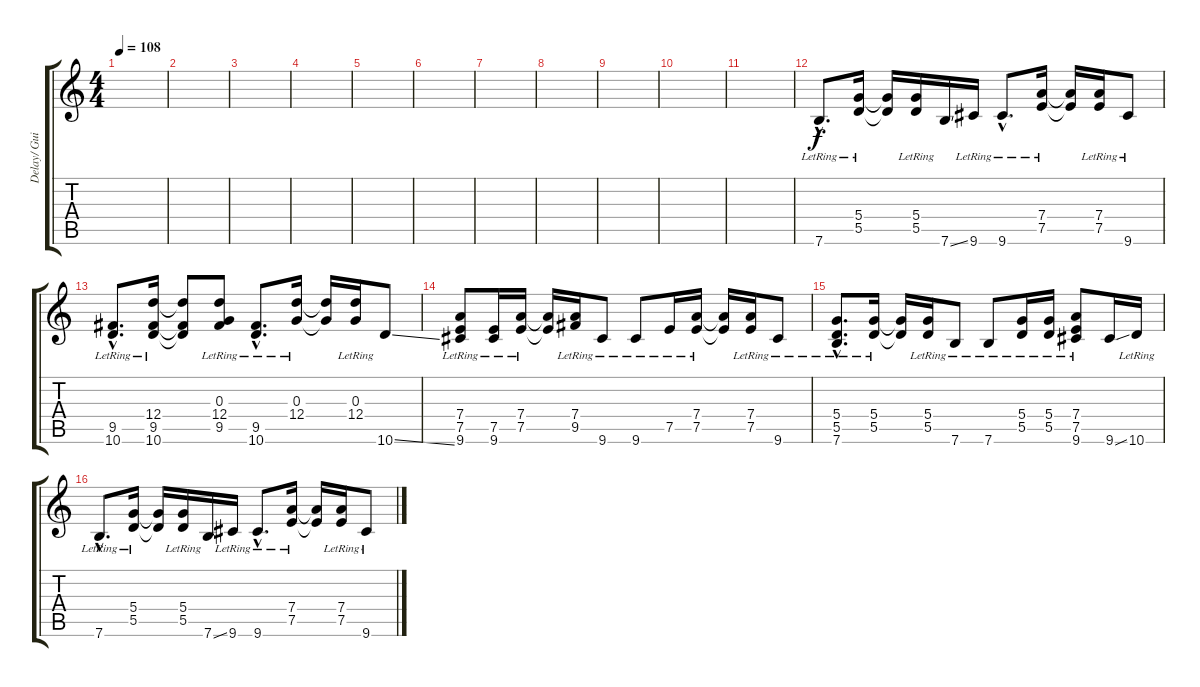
\track ("Delay/ Guitar 2" "Delay/ Gui") {instrument electricguitarjazz}
\staff {score tabs}
\tuning (E4 B3 G3 D3 A2 E2) {hide}
\ts (4 4)
\tempo 108
\clef g2
\ks c
|
|
|
|
|
|
|
|
|
|
|
7.6{hac lr}.8{d dy f volume 13 instrument electricguitarclean} (5.4{lr} 5.5{lr}).16 (5.4{t} 5.5{t}).16 (5.4{lr} 5.5{lr}).16 7.6{ss}.16 9.6{lr}.16 9.6{hac lr}.8{d} (7.4{lr} 7.5{lr}).16 (7.4{t} 7.5{t}).16 (7.4{lr} 7.5{lr}).16 9.6{lr}.8 |
(9.5{hac lr} 10.6{hac lr}).8{d} (12.4{lr} 9.5{lr} 10.6{lr}).16 (12.4{t} 9.5{t} 10.6{t}).8 (0.3{lr} 12.4{lr} 9.5{lr}).8 (9.5{hac lr} 10.6{hac lr}).8{d} (0.3{lr} 12.4{lr}).16 (0.3{t} 12.4{t}).16 (0.3{lr} 12.4{lr}).16 10.6{ss}.8 |
(7.4{lr} 7.5{lr} 9.6{lr}).8 (7.5{lr} 9.6{lr}).16 (7.4{lr} 7.5{lr}).16 (7.4{t} 7.5{t}).16 (7.4{lr} 9.5{lr}).16 9.6{lr}.8 9.6{lr}.8 7.5{lr}.16 (7.4{lr} 7.5{lr}).16 (7.4{t} 7.5{t}).16 (7.4{lr} 7.5{lr}).16 9.6{lr}.8 |
(5.4{hac lr} 5.5{hac lr} 7.6{hac lr}).8{d} (5.4{lr} 5.5{lr}).16 (5.4{t} 5.5{t}).16 (5.4{lr} 5.5{lr}).16 7.6{lr}.8 7.6{lr}.8 (5.4{lr} 5.5{lr}).16 (5.4{lr} 5.5{lr}).16 (7.4{lr} 7.5{lr} 9.6{lr}).8 9.6{ss}.16 10.6{lr}.16 |
7.6{hac lr}.8{d volume 13 instrument electricguitarclean} (5.4{lr} 5.5{lr}).16 (5.4{t} 5.5{t}).16 (5.4{lr} 5.5{lr}).16 7.6{ss}.16 9.6{lr}.16 9.6{hac lr}.8{d} (7.4{lr} 7.5{lr}).16 (7.4{t} 7.5{t}).16 (7.4{lr} 7.5{lr}).16 9.6{lr}.8
